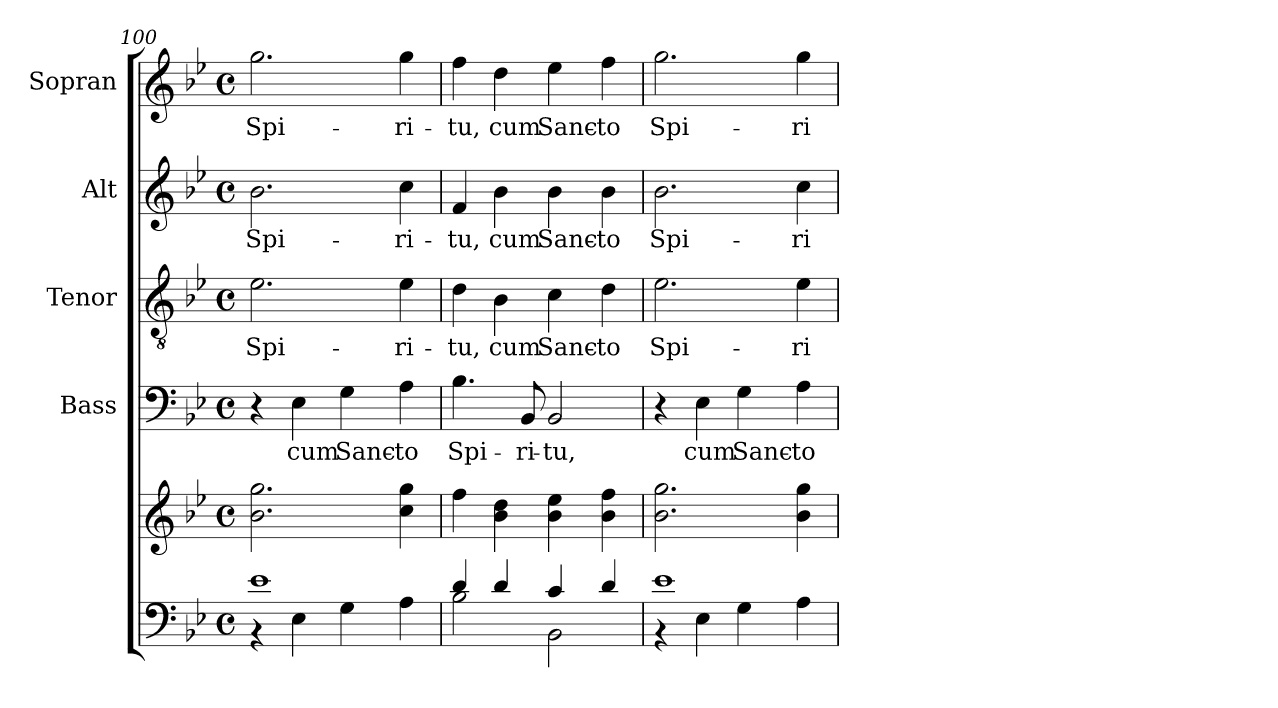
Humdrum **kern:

**kern	**kern	**kern	**text	**kern	**text	**kern	**text	**kern	**text
*part5	*part5	*part4	*part4	*part3	*part3	*part2	*part2	*part1	*part1
*staff6	*staff5	*staff4	*staff4	*staff3	*staff3	*staff2	*staff2	*staff1	*staff1
*	*	*I"Bass	*	*I"Tenor	*	*I"Alt	*	*I"Sopran	*
*	*	*I'B.	*	*I'T.	*	*I'A.	*	*I'S.	*
*clefF4	*clefG2	*clefF4	*	*clefGv2	*	*clefG2	*	*clefG2	*
*k[b-e-]	*k[b-e-]	*k[b-e-]	*	*k[b-e-]	*	*k[b-e-]	*	*k[b-e-]	*
*B-:	*B-:	*B-:	*	*B-:	*	*B-:	*	*B-:	*
*M4/4	*M4/4	*M4/4	*	*M4/4	*	*M4/4	*	*M4/4	*
*met(c)	*met(c)	*met(c)	*	*met(c)	*	*met(c)	*	*met(c)	*
=100	=100	=100	=100	=100	=100	=100	=100	=100	=100
*^	*	*	*	*	*	*	*	*	*
!	!	!	!	!	!	!LO:LY:b	!	!LO:LY:b	!	!LO:LY:b
1e-	4r	2.b-\ 2.gg\	4r	.	2.e-\	Spi-	2.b-\	Spi-	2.gg\	Spi-
!	!	!	!	!LO:LY:b	!	!	!	!	!	!
.	4E-\	.	4E-\	cum	.	.	.	.	.	.
!	!	!	!	!LO:LY:b	!	!	!	!	!	!
.	4G\	.	4G\	Sanc-	.	.	.	.	.	.
!	!	!	!	!LO:LY:b	!	!LO:LY:b	!	!LO:LY:b	!	!LO:LY:b
.	4A\	4cc\ 4gg\	4A\	-to	4e-\	-ri-	4cc\	-ri-	4gg\	-ri-
=101	=101	=101	=101	=101	=101	=101	=101	=101	=101	=101
!	!	!	!	!LO:LY:b	!	!LO:LY:b	!	!LO:LY:b	!	!LO:LY:b
4d/	2B-\	4ff\	4.B-\	Spi-	4d\	-tu,	4f/	-tu,	4ff\	-tu,
!	!	!	!	!	!	!LO:LY:b	!	!LO:LY:b	!	!LO:LY:b
4d/	.	4b-\ 4dd\	.	.	4B-\	cum	4b-\	cum	4dd\	cum
!	!	!	!	!LO:LY:b	!	!	!	!	!	!
.	.	.	8BB-/	-ri-	.	.	.	.	.	.
!	!	!	!	!LO:LY:b	!	!LO:LY:b	!	!LO:LY:b	!	!LO:LY:b
4c/	2BB-\	4b-\ 4ee-\	2BB-/	-tu,	4c\	Sanc-	4b-\	Sanc-	4ee-\	Sanc-
!	!	!	!	!	!	!LO:LY:b	!	!LO:LY:b	!	!LO:LY:b
4d/	.	4b-\ 4ff\	.	.	4d\	-to	4b-\	-to	4ff\	-to
=102	=102	=102	=102	=102	=102	=102	=102	=102	=102	=102
!	!	!	!	!	!	!LO:LY:b	!	!LO:LY:b	!	!LO:LY:b
1e-	4r	2.b-\ 2.gg\	4r	.	2.e-\	Spi-	2.b-\	Spi-	2.gg\	Spi-
!	!	!	!	!LO:LY:b	!	!	!	!	!	!
.	4E-\	.	4E-\	cum	.	.	.	.	.	.
!	!	!	!	!LO:LY:b	!	!	!	!	!	!
.	4G\	.	4G\	Sanc-	.	.	.	.	.	.
!	!	!	!	!LO:LY:b	!	!LO:LY:b	!	!LO:LY:b	!	!LO:LY:b
.	4A\	4b-\ 4gg\	4A\	-to	4e-\	-ri-	4cc\	-ri-	4gg\	-ri-
*v	*v	*	*	*	*	*	*	*	*	*
=	=	=	=	=	=	=	=	=	=
*-	*-	*-	*-	*-	*-	*-	*-	*-	*-
